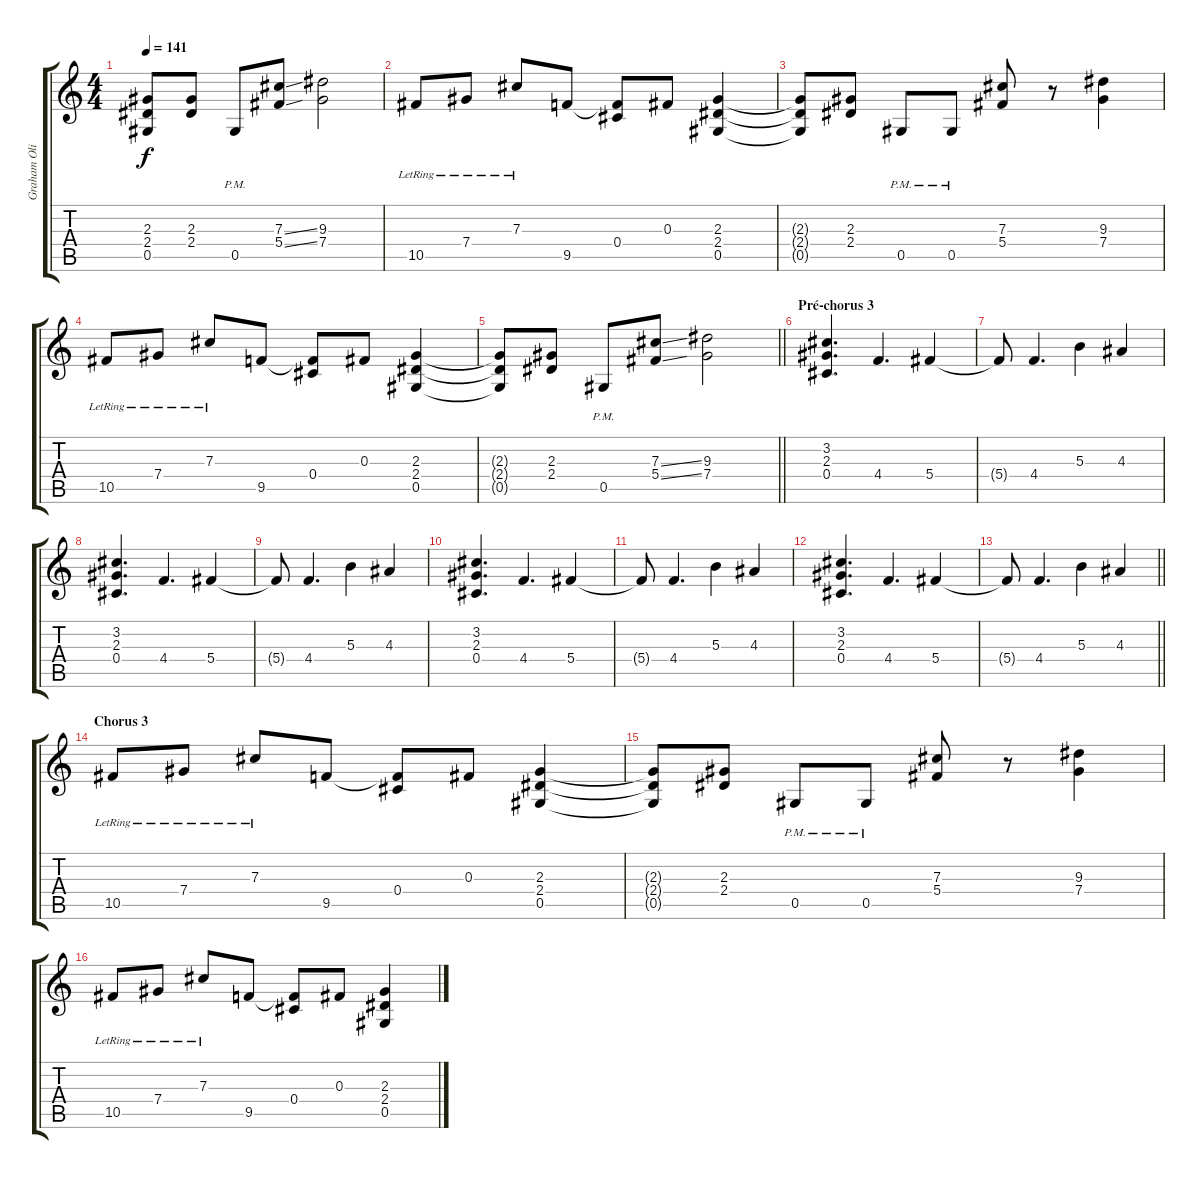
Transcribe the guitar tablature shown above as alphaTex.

\track ("Graham Oliver" "Graham Oli") {instrument overdrivenguitar}
\staff {score tabs}
\tuning (Eb4 Bb3 Gb3 Db3 Ab2 Eb2) {hide}
\ts (4 4)
\tempo 141
\clef g2
\ks c
(2.3{t} 2.4{t} 0.5{t}).8{dy f} (2.3 2.4).8 0.5{pm}.8 (7.3{ss} 5.4{ss}).8 (9.3 7.4).2 |
10.5{lr}.8 7.4{lr}.8 7.3{lr}.8 9.5.8 (0.4 9.5{t}).8 0.3.8 (2.3 2.4 0.5).4 |
(2.3{t} 2.4{t} 0.5{t}).8 (2.3 2.4).8 0.5{pm}.8 0.5{pm}.8 (7.3 5.4).8 r.8 (9.3 7.4).4 |
10.5{lr}.8 7.4{lr}.8 7.3{lr}.8 9.5.8 (0.4 9.5{t}).8 0.3.8 (2.3 2.4 0.5).4 |
\barLineRight lightlight
(2.3{t} 2.4{t} 0.5{t}).8 (2.3 2.4).8 0.5{pm}.8 (7.3{ss} 5.4{ss}).8 (9.3 7.4).2 |
\section ("" "Pré-chorus 3")
(3.2 2.3 0.4).4{d} 4.4.4{d} 5.4.4 |
5.4{t}.8 4.4.4{d} 5.3.4 4.3.4 |
(3.2 2.3 0.4).4{d} 4.4.4{d} 5.4.4 |
5.4{t}.8 4.4.4{d} 5.3.4 4.3.4 |
(3.2 2.3 0.4).4{d} 4.4.4{d} 5.4.4 |
5.4{t}.8 4.4.4{d} 5.3.4 4.3.4 |
(3.2 2.3 0.4).4{d} 4.4.4{d} 5.4.4 |
\barLineRight lightlight
5.4{t}.8 4.4.4{d} 5.3.4 4.3.4 |
\section ("" "Chorus 3")
10.5{lr}.8 7.4{lr}.8 7.3{lr}.8 9.5.8 (0.4 9.5{t}).8 0.3.8 (2.3 2.4 0.5).4 |
(2.3{t} 2.4{t} 0.5{t}).8 (2.3 2.4).8 0.5{pm}.8 0.5{pm}.8 (7.3 5.4).8 r.8 (9.3 7.4).4 |
10.5{lr}.8 7.4{lr}.8 7.3{lr}.8 9.5.8 (0.4 9.5{t}).8 0.3.8 (2.3 2.4 0.5).4
